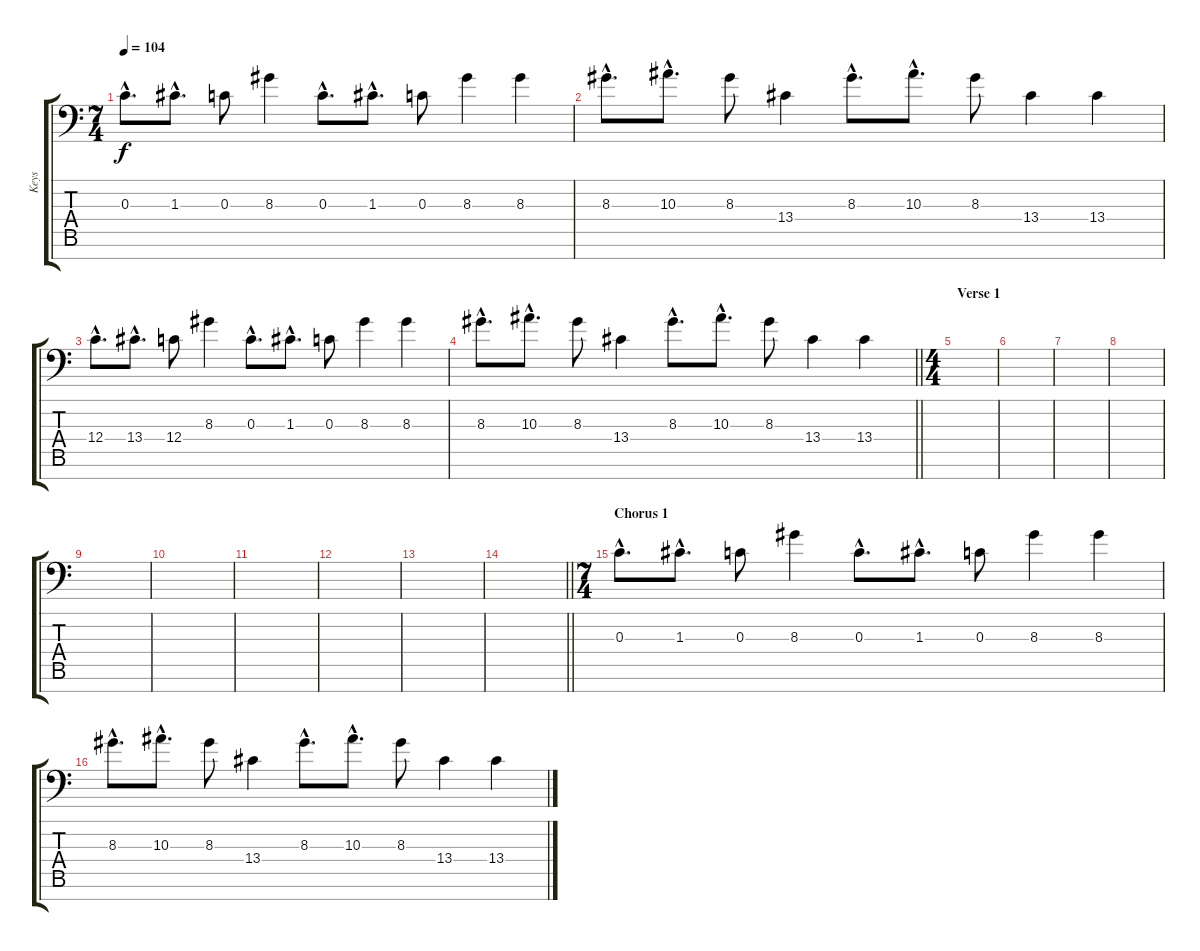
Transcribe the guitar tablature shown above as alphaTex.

\track ("Keys" "Keys") {instrument pad8sweep}
\staff {score tabs}
\tuning (C6 C5 C4 C3 C2 C1 C0) {hide}
\ts (7 4)
\tempo 104
\clef f4
\ks c
0.3{hac}.8{d dy f instrument pad8sweep} 1.3{hac}.8{d} 0.3.8 8.3.4 0.3{hac}.8{d} 1.3{hac}.8{d} 0.3.8 8.3.4 8.3.4 |
8.3{hac}.8{d} 10.3{hac}.8{d} 8.3.8 13.4.4 8.3{hac}.8{d} 10.3{hac}.8{d} 8.3.8 13.4.4 13.4.4 |
12.4{hac}.8{d} 13.4{hac}.8{d} 12.4.8 8.3.4 0.3{hac}.8{d} 1.3{hac}.8{d} 0.3.8 8.3.4 8.3.4 |
\barLineRight lightlight
8.3{hac}.8{d} 10.3{hac}.8{d} 8.3.8 13.4.4 8.3{hac}.8{d} 10.3{hac}.8{d} 8.3.8 13.4.4 13.4.4 |
\ts (4 4)
\section ("" "Verse 1")
|
|
|
|
|
|
|
|
|
\barLineRight lightlight
|
\ts (7 4)
\section ("" "Chorus 1")
0.3{hac}.8{d} 1.3{hac}.8{d} 0.3.8 8.3.4 0.3{hac}.8{d} 1.3{hac}.8{d} 0.3.8 8.3.4 8.3.4 |
8.3{hac}.8{d} 10.3{hac}.8{d} 8.3.8 13.4.4 8.3{hac}.8{d} 10.3{hac}.8{d} 8.3.8 13.4.4 13.4.4
